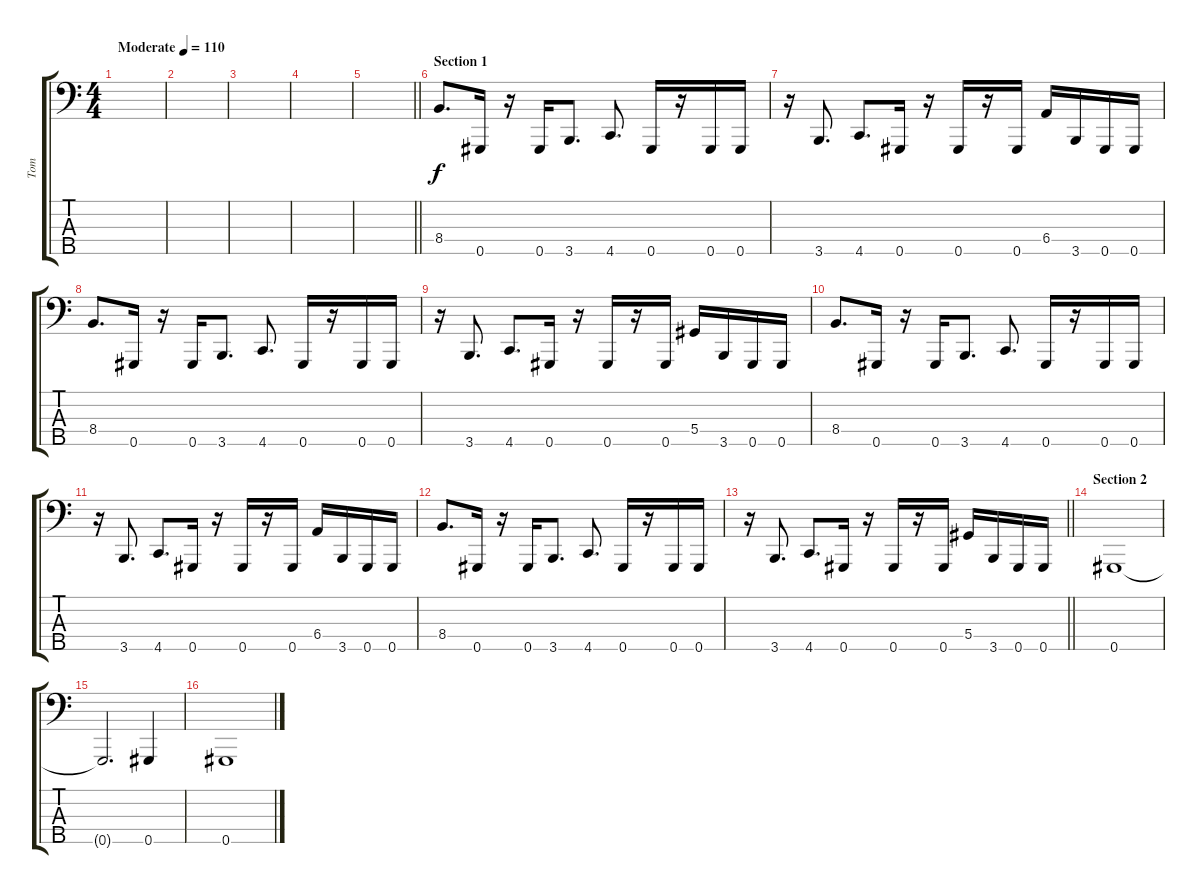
\track ("Tom" "Tom") {instrument electricbasspick}
\staff {score tabs}
\tuning (Gb2 Db2 Ab1 Eb1 Ab0) {hide}
\ts (4 4)
\tempo (110 "Moderate")
\clef f4
\ks c
|
|
|
|
\barLineRight lightlight
|
\section ("" "Section 1")
8.4.8{d} 0.5.16 r.16 0.5.16 3.5.8{d} 4.5.8{d} 0.5.16 r.16 0.5.16 0.5.16 |
r.16 3.5.8{d} 4.5.8{d} 0.5.16 r.16 0.5.16 r.16 0.5.16 6.4.16 3.5.16 0.5.16 0.5.16 |
8.4.8{d} 0.5.16 r.16 0.5.16 3.5.8{d} 4.5.8{d} 0.5.16 r.16 0.5.16 0.5.16 |
r.16 3.5.8{d} 4.5.8{d} 0.5.16 r.16 0.5.16 r.16 0.5.16 5.4.16 3.5.16 0.5.16 0.5.16 |
8.4.8{d} 0.5.16 r.16 0.5.16 3.5.8{d} 4.5.8{d} 0.5.16 r.16 0.5.16 0.5.16 |
r.16 3.5.8{d} 4.5.8{d} 0.5.16 r.16 0.5.16 r.16 0.5.16 6.4.16 3.5.16 0.5.16 0.5.16 |
8.4.8{d} 0.5.16 r.16 0.5.16 3.5.8{d} 4.5.8{d} 0.5.16 r.16 0.5.16 0.5.16 |
\barLineRight lightlight
r.16 3.5.8{d} 4.5.8{d} 0.5.16 r.16 0.5.16 r.16 0.5.16 5.4.16 3.5.16 0.5.16 0.5.16 |
\section ("" "Section 2")
0.5.1 |
0.5{t}.2{d} 0.5.4 |
0.5.1
